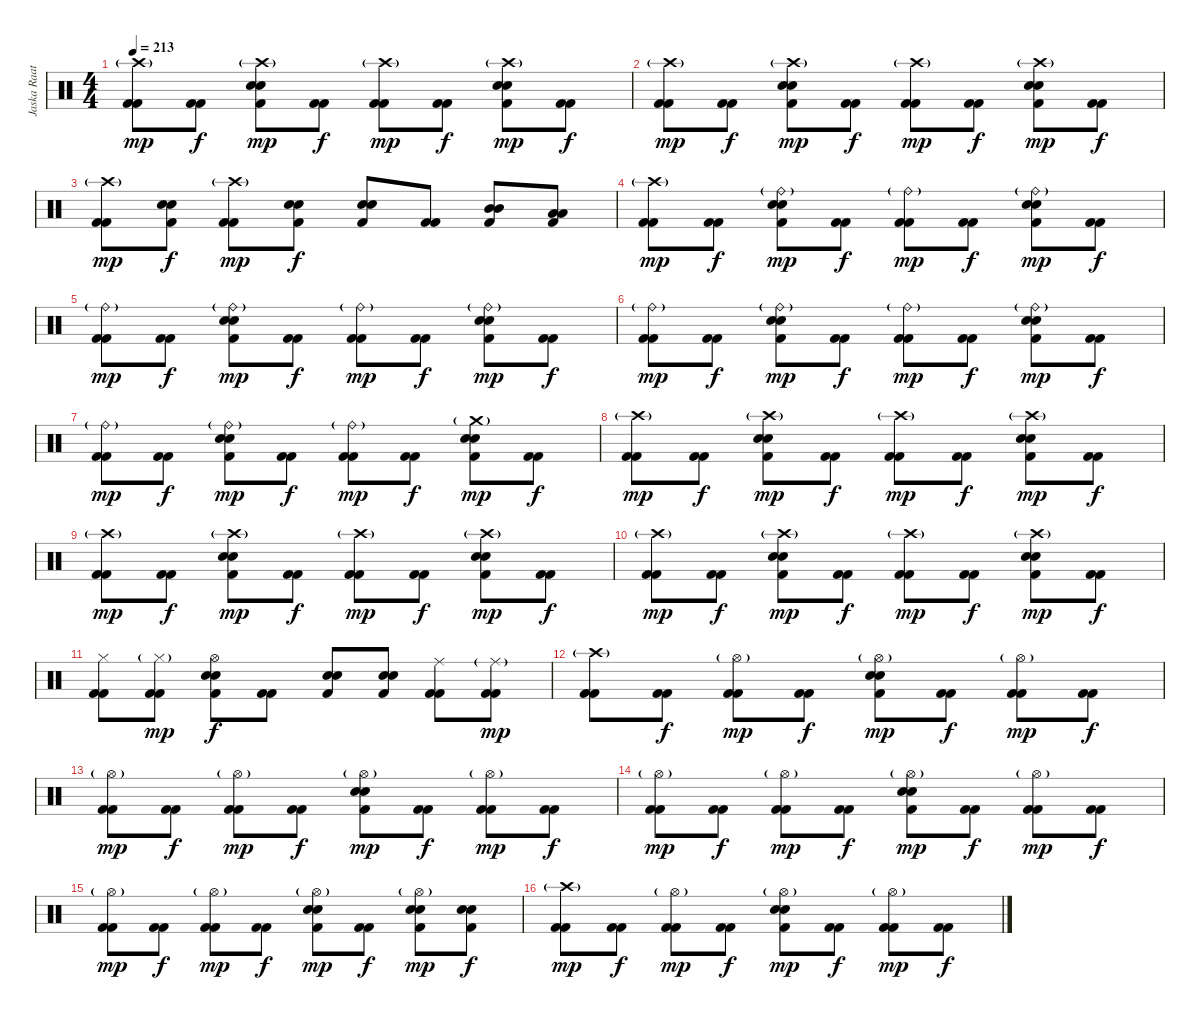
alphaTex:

\track ("Jaska Raatikainen" "Jaska Raat") {instrument percussion}
\staff {score}
\articulation defaults
\ts (4 4)
\tempo 213
\clef neutral
\ks c
("Crash high (hit)"{g} "Kick (hit) 2" "Kick (hit) 2").8{dy mp} ("Kick (hit) 2" "Kick (hit) 2").8{dy f} ("Crash high (hit)"{g} "Electric Snare (hit)" "Electric Snare (hit)" "Kick (hit) 2").8{dy mp} ("Kick (hit) 2" "Kick (hit) 2").8{dy f} ("Crash high (hit)"{g} "Kick (hit) 2" "Kick (hit) 2").8{dy mp} ("Kick (hit) 2" "Kick (hit) 2").8{dy f} ("Crash high (hit)"{g} "Electric Snare (hit)" "Electric Snare (hit)" "Kick (hit) 2").8{dy mp} ("Kick (hit) 2" "Kick (hit) 2").8{dy f} |
("Crash high (hit)"{g} "Kick (hit) 2" "Kick (hit) 2").8{dy mp} ("Kick (hit) 2" "Kick (hit) 2").8{dy f} ("Crash high (hit)"{g} "Electric Snare (hit)" "Electric Snare (hit)" "Kick (hit) 2").8{dy mp} ("Kick (hit) 2" "Kick (hit) 2").8{dy f} ("Crash high (hit)"{g} "Kick (hit) 2" "Kick (hit) 2").8{dy mp} ("Kick (hit) 2" "Kick (hit) 2").8{dy f} ("Crash high (hit)"{g} "Electric Snare (hit)" "Electric Snare (hit)" "Kick (hit) 2").8{dy mp} ("Kick (hit) 2" "Kick (hit) 2").8{dy f} |
("Crash high (hit)"{g} "Kick (hit) 2" "Kick (hit) 2").8{dy mp} ("Electric Snare (hit)" "Electric Snare (hit)" "Kick (hit) 2").8{dy f} ("Crash high (hit)"{g} "Kick (hit) 2" "Kick (hit) 2").8{dy mp} ("Electric Snare (hit)" "Electric Snare (hit)" "Kick (hit) 2").8{dy f} ("Electric Snare (hit)" "Electric Snare (hit)" "Kick (hit) 2").8 ("Kick (hit) 2" "Kick (hit) 2").8 ("Mid Tom (hit)" "Mid Tom (hit)" "Kick (hit) 2").8 ("Low Tom (hit)" "Low Tom (hit)" "Kick (hit) 2").8 |
("Crash high (hit)"{g} "Kick (hit) 2" "Kick (hit) 2").8{dy mp} ("Kick (hit) 2" "Kick (hit) 2").8{dy f} ("Ride (bell)"{g} "Electric Snare (hit)" "Electric Snare (hit)" "Kick (hit) 2").8{dy mp} ("Kick (hit) 2" "Kick (hit) 2").8{dy f} ("Ride (bell)"{g} "Kick (hit) 2" "Kick (hit) 2").8{dy mp} ("Kick (hit) 2" "Kick (hit) 2").8{dy f} ("Ride (bell)"{g} "Electric Snare (hit)" "Electric Snare (hit)" "Kick (hit) 2").8{dy mp} ("Kick (hit) 2" "Kick (hit) 2").8{dy f} |
("Ride (bell)"{g} "Kick (hit) 2" "Kick (hit) 2").8{dy mp} ("Kick (hit) 2" "Kick (hit) 2").8{dy f} ("Ride (bell)"{g} "Electric Snare (hit)" "Electric Snare (hit)" "Kick (hit) 2").8{dy mp} ("Kick (hit) 2" "Kick (hit) 2").8{dy f} ("Ride (bell)"{g} "Kick (hit) 2" "Kick (hit) 2").8{dy mp} ("Kick (hit) 2" "Kick (hit) 2").8{dy f} ("Ride (bell)"{g} "Electric Snare (hit)" "Electric Snare (hit)" "Kick (hit) 2").8{dy mp} ("Kick (hit) 2" "Kick (hit) 2").8{dy f} |
("Ride (bell)"{g} "Kick (hit) 2" "Kick (hit) 2").8{dy mp} ("Kick (hit) 2" "Kick (hit) 2").8{dy f} ("Ride (bell)"{g} "Electric Snare (hit)" "Electric Snare (hit)" "Kick (hit) 2").8{dy mp} ("Kick (hit) 2" "Kick (hit) 2").8{dy f} ("Ride (bell)"{g} "Kick (hit) 2" "Kick (hit) 2").8{dy mp} ("Kick (hit) 2" "Kick (hit) 2").8{dy f} ("Ride (bell)"{g} "Electric Snare (hit)" "Electric Snare (hit)" "Kick (hit) 2").8{dy mp} ("Kick (hit) 2" "Kick (hit) 2").8{dy f} |
("Ride (bell)"{g} "Kick (hit) 2" "Kick (hit) 2").8{dy mp} ("Kick (hit) 2" "Kick (hit) 2").8{dy f} ("Ride (bell)"{g} "Electric Snare (hit)" "Electric Snare (hit)" "Kick (hit) 2").8{dy mp} ("Kick (hit) 2" "Kick (hit) 2").8{dy f} ("Ride (bell)"{g} "Kick (hit) 2" "Kick (hit) 2").8{dy mp} ("Kick (hit) 2" "Kick (hit) 2").8{dy f} ("Crash medium (hit)"{g} "Electric Snare (hit)" "Electric Snare (hit)" "Kick (hit) 2").8{dy mp} ("Kick (hit) 2" "Kick (hit) 2").8{dy f} |
("Crash high (hit)"{g} "Kick (hit) 2" "Kick (hit) 2").8{dy mp} ("Kick (hit) 2" "Kick (hit) 2").8{dy f} ("Crash high (hit)"{g} "Electric Snare (hit)" "Electric Snare (hit)" "Kick (hit) 2").8{dy mp} ("Kick (hit) 2" "Kick (hit) 2").8{dy f} ("Crash high (hit)"{g} "Kick (hit) 2" "Kick (hit) 2").8{dy mp} ("Kick (hit) 2" "Kick (hit) 2").8{dy f} ("Crash high (hit)"{g} "Electric Snare (hit)" "Electric Snare (hit)" "Kick (hit) 2").8{dy mp} ("Kick (hit) 2" "Kick (hit) 2").8{dy f} |
("Crash high (hit)"{g} "Kick (hit) 2" "Kick (hit) 2").8{dy mp} ("Kick (hit) 2" "Kick (hit) 2").8{dy f} ("Crash high (hit)"{g} "Electric Snare (hit)" "Electric Snare (hit)" "Kick (hit) 2").8{dy mp} ("Kick (hit) 2" "Kick (hit) 2").8{dy f} ("Crash high (hit)"{g} "Kick (hit) 2" "Kick (hit) 2").8{dy mp} ("Kick (hit) 2" "Kick (hit) 2").8{dy f} ("Crash high (hit)"{g} "Electric Snare (hit)" "Electric Snare (hit)" "Kick (hit) 2").8{dy mp} ("Kick (hit) 2" "Kick (hit) 2").8{dy f} |
("Crash high (hit)"{g} "Kick (hit) 2" "Kick (hit) 2").8{dy mp} ("Kick (hit) 2" "Kick (hit) 2").8{dy f} ("Crash high (hit)"{g} "Electric Snare (hit)" "Electric Snare (hit)" "Kick (hit) 2").8{dy mp} ("Kick (hit) 2" "Kick (hit) 2").8{dy f} ("Crash high (hit)"{g} "Kick (hit) 2" "Kick (hit) 2").8{dy mp} ("Kick (hit) 2" "Kick (hit) 2").8{dy f} ("Crash high (hit)"{g} "Electric Snare (hit)" "Electric Snare (hit)" "Kick (hit) 2").8{dy mp} ("Kick (hit) 2" "Kick (hit) 2").8{dy f} |
("Hi-Hat (closed)" "Kick (hit) 2" "Kick (hit) 2").8 ("Hi-Hat (closed)"{g} "Kick (hit) 2" "Kick (hit) 2").8{dy mp} ("Hi-Hat (open)" "Electric Snare (hit)" "Electric Snare (hit)" "Kick (hit) 2").8{dy f} ("Kick (hit) 2" "Kick (hit) 2").8 ("Electric Snare (hit)" "Electric Snare (hit)" "Kick (hit) 2").8 ("Electric Snare (hit)" "Electric Snare (hit)" "Kick (hit) 2").8 ("Ride (middle)" "Kick (hit) 2" "Kick (hit) 2").8 ("Ride (middle)"{g} "Kick (hit) 2" "Kick (hit) 2").8{dy mp} |
("Crash high (hit)"{g} "Kick (hit) 2" "Kick (hit) 2").8 ("Kick (hit) 2" "Kick (hit) 2").8{dy f} ("Hi-Hat (open)"{g} "Kick (hit) 2" "Kick (hit) 2").8{dy mp} ("Kick (hit) 2" "Kick (hit) 2").8{dy f} ("Hi-Hat (open)"{g} "Electric Snare (hit)" "Electric Snare (hit)" "Kick (hit) 2").8{dy mp} ("Kick (hit) 2" "Kick (hit) 2").8{dy f} ("Hi-Hat (open)"{g} "Kick (hit) 2" "Kick (hit) 2").8{dy mp} ("Kick (hit) 2" "Kick (hit) 2").8{dy f} |
("Hi-Hat (open)"{g} "Kick (hit) 2" "Kick (hit) 2").8{dy mp} ("Kick (hit) 2" "Kick (hit) 2").8{dy f} ("Hi-Hat (open)"{g} "Kick (hit) 2" "Kick (hit) 2").8{dy mp} ("Kick (hit) 2" "Kick (hit) 2").8{dy f} ("Hi-Hat (open)"{g} "Electric Snare (hit)" "Electric Snare (hit)" "Kick (hit) 2").8{dy mp} ("Kick (hit) 2" "Kick (hit) 2").8{dy f} ("Hi-Hat (open)"{g} "Kick (hit) 2" "Kick (hit) 2").8{dy mp} ("Kick (hit) 2" "Kick (hit) 2").8{dy f} |
("Hi-Hat (open)"{g} "Kick (hit) 2" "Kick (hit) 2").8{dy mp} ("Kick (hit) 2" "Kick (hit) 2").8{dy f} ("Hi-Hat (open)"{g} "Kick (hit) 2" "Kick (hit) 2").8{dy mp} ("Kick (hit) 2" "Kick (hit) 2").8{dy f} ("Hi-Hat (open)"{g} "Electric Snare (hit)" "Electric Snare (hit)" "Kick (hit) 2").8{dy mp} ("Kick (hit) 2" "Kick (hit) 2").8{dy f} ("Hi-Hat (open)"{g} "Kick (hit) 2" "Kick (hit) 2").8{dy mp} ("Kick (hit) 2" "Kick (hit) 2").8{dy f} |
("Hi-Hat (open)"{g} "Kick (hit) 2" "Kick (hit) 2").8{dy mp} ("Kick (hit) 2" "Kick (hit) 2").8{dy f} ("Hi-Hat (open)"{g} "Kick (hit) 2" "Kick (hit) 2").8{dy mp} ("Kick (hit) 2" "Kick (hit) 2").8{dy f} ("Hi-Hat (open)"{g} "Electric Snare (hit)" "Electric Snare (hit)" "Kick (hit) 2").8{dy mp} ("Kick (hit) 2" "Kick (hit) 2").8{dy f} ("Hi-Hat (open)"{g} "Electric Snare (hit)" "Electric Snare (hit)" "Kick (hit) 2").8{dy mp} ("Electric Snare (hit)" "Electric Snare (hit)" "Kick (hit) 2").8{dy f} |
("Crash high (hit)"{g} "Kick (hit) 2" "Kick (hit) 2").8{dy mp} ("Kick (hit) 2" "Kick (hit) 2").8{dy f} ("Hi-Hat (open)"{g} "Kick (hit) 2" "Kick (hit) 2").8{dy mp} ("Kick (hit) 2" "Kick (hit) 2").8{dy f} ("Hi-Hat (open)"{g} "Electric Snare (hit)" "Electric Snare (hit)" "Kick (hit) 2").8{dy mp} ("Kick (hit) 2" "Kick (hit) 2").8{dy f} ("Hi-Hat (open)"{g} "Kick (hit) 2" "Kick (hit) 2").8{dy mp} ("Kick (hit) 2" "Kick (hit) 2").8{dy f}
